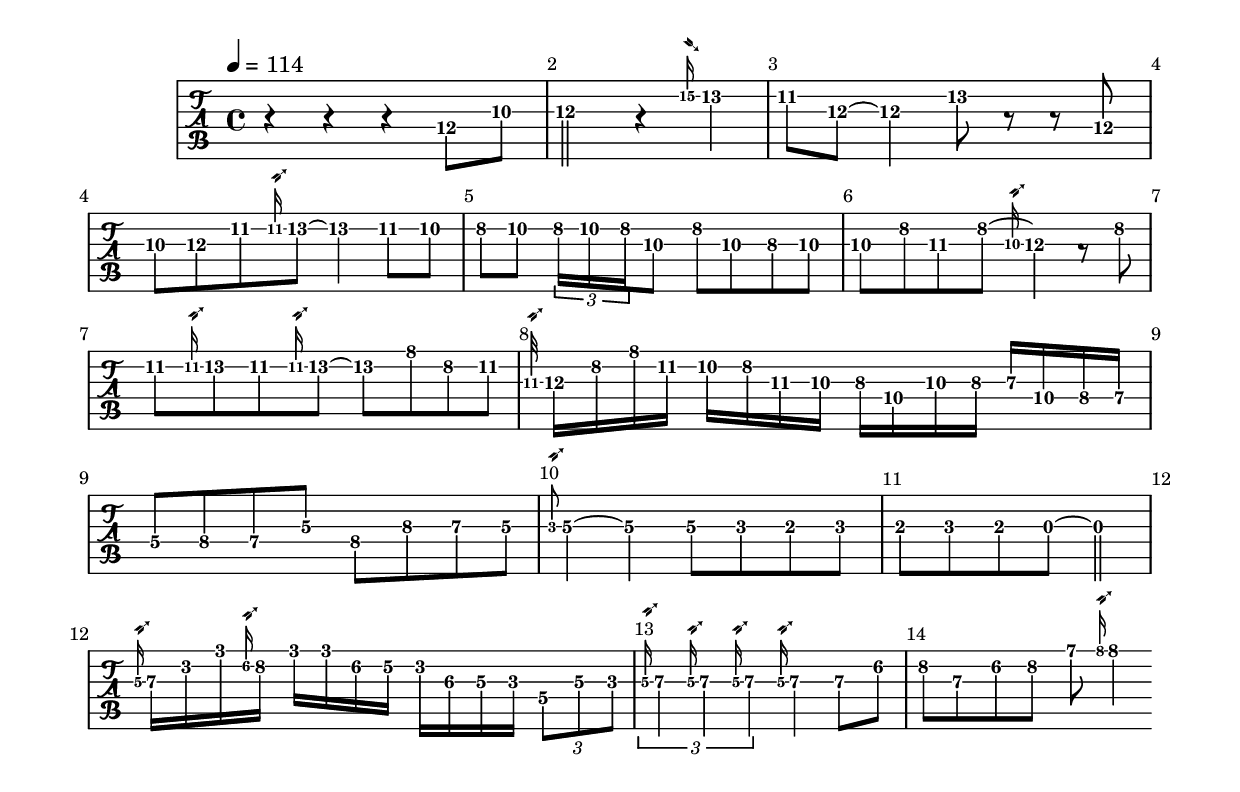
\version "2.20.0"

\include "../../../macros/macros.ly"
\version "2.22.1"

song_tempo = 114

% Bb
ma = {

}

mg = {
    <g,\6 d\5 g\4>8
    <g,\6 d\5 g\4>8
    <g,\6 d\5 g\4>8
    r8
    <g,\6 d\5 g\4>8
    <g,\6 d\5 g\4>8
    <g,\6 d\5 g\4>8
    r8
}
mc = {
    <c\5 g\4 c'\3>8
    <c\5 g\4 c'\3>8
    <c\5 g\4 c'\3>8
    r8

    <c\5 g\4 c'\3>8
    <c\5 g\4 c'\3>8
    <c\5 g\4 c'\3>8
    r8
}
mf = {
    <f,\6 c\5 f\4>8
    <f,\6 c\5 f\4>8
    <f,\6 c\5 f\4>8
    r8
    <f,\6 c\5 f\4>8
    <f,\6 c\5 f\4>8
    <f,\6 c\5 f\4>8
    r8
}

lignea = {
    \mg | \mg | \mc | \mg |
}

ligneb = {
    \mc | \mc | \mf | \mf |
}



rhythm = {
\lignea
\lignea
\lignea
\lignea
\ligneb
}

lead = {
  \absolute  {
    \override Score.SpacingSpanner.shortest-duration-space = #4.0

    % mes1
    r4 r4 r4 d'8\4 f'8\3
    |

    % mes 2
    g'2\3 r4 \myrelease d''16\2 c''4\2
    |

    % mes 3
    bes'8\2  g'8~\3 g'4\3 c''8\2 r8 r8 d'8\4
    |

    % mes 4
    f'8\3 g'8\3 bes'8\2 \mypull bes'16\2 c''8~\2 c''4\2 bes'8\2 a'8\2
    |

    % mes 5
    g'8\2 a'8\2 \times 2/3 { g'16\2 a'16\2 g'16\2 } f'8\3 g'8\2 f'8\3 dis'8\3 f'8\3
    |

    % mes 6
    f'8\3 g'8\2 fis'8\3 g'8~\2 \mypull f'16\3 g'4\3 r8 g'8\2
    |

    % mes 7
    bes'8\2 \mypull bes'16\2 c''8\2 bes'8\2 \mypull bes'16\2 c''8~\2 c''8\2 c''8\1 g'8\2 bes'8\2
    |

    % mes 8
    \mypull fis'32\3 g'16\3 g'16\2 c''16\1 bes'16\2
    a'16\2 g'16\2 ges'16\3  f'16\3
    ees'16\3 c'16\4 f'16\3 ees'16\3
    d'16\3 c'16\4 bes16\4 a16\4
    |

    % mes 9
    g8\4 bes8\4 a8\4 c'8\3 bes8\4 ees'8\3 d'8\3 c'8\3
    |

    % mes 10
    \mypull bes8\3 c'4~\3 c'4\3 c'8\3 bes8\3 a8\3 bes8\3

    % mes 11
    a8\3 bes8\3 a8\3 g8~\3 g2\3

    % mes 12
    \mypull c'16\3 d'16\3 d'16\2 g'16\1  \mypull f'16\2 g'16\2
    g'\1 g'\1 f'\2 e'\2
    d'\2 des'\3 c'\3 bes\3
    \times 2/3 { g8\4 c'8\3 bes8\3 }
    |

    % mes 13
    \times 2/3 { \mypull c'16\3 d'4\3 \mypull c'16\3 d'4\3 \mypull c'16\3 d'4\3 }
    \mypull c'16\3 d'4\3
    d'8\3 f'8\2
    |

    % mes 14
    g'8\2 d'8\3 f'8\2 g'8\2  b'8\1 \mypull c''16\1 c''4

    }

}

drumbar =  \drummode {  bd4 sn4  bd4 sn4 }

drumbars = {
  \drumbar |   \drumbar |  \drumbar |  \drumbar |
  \drumbar |   \drumbar |  \drumbar |  \drumbar |
  \drumbar |   \drumbar |  \drumbar |  \drumbar |
  \drumbar |   \drumbar |  \drumbar |  \drumbar |
  \drumbar |   \drumbar |  \drumbar |  \drumbar |

}


drumbarhh =  \drummode {
  hihat8
  hihat8
  hihat8
  hihat8
  hihat8
  hihat8
  hihat8
  hihat8
}

drumbarshh = {
  \drumbarhh |  \drumbarhh |  \drumbarhh |  \drumbarhh |
  \drumbarhh |  \drumbarhh |  \drumbarhh |  \drumbarhh |
  \drumbarhh |  \drumbarhh |  \drumbarhh |  \drumbarhh |
  \drumbarhh |  \drumbarhh |  \drumbarhh |  \drumbarhh |
  \drumbarhh |  \drumbarhh |  \drumbarhh |  \drumbarhh |

}


\paper {
    #(include-special-characters)
    indent = 15\mm
    line-width = 180\mm
    oddHeaderMarkup = ""
    evenHeaderMarkup = ""
    oddFooterMarkup = ""
    evenFooterMarkup = ""

    #(add-text-replacements!
    '(
    ("100" . "hundred")
    ("dpi" . "dots per inch")
    ))

}


\score {
    <<
    \new TabStaff {
        \tempo 4 = \song_tempo
        \tabFullNotation
        \override Score.BarNumber.break-visibility = ##(#t #t #t)
        \lead
    }

    >>

    \layout {}
}

